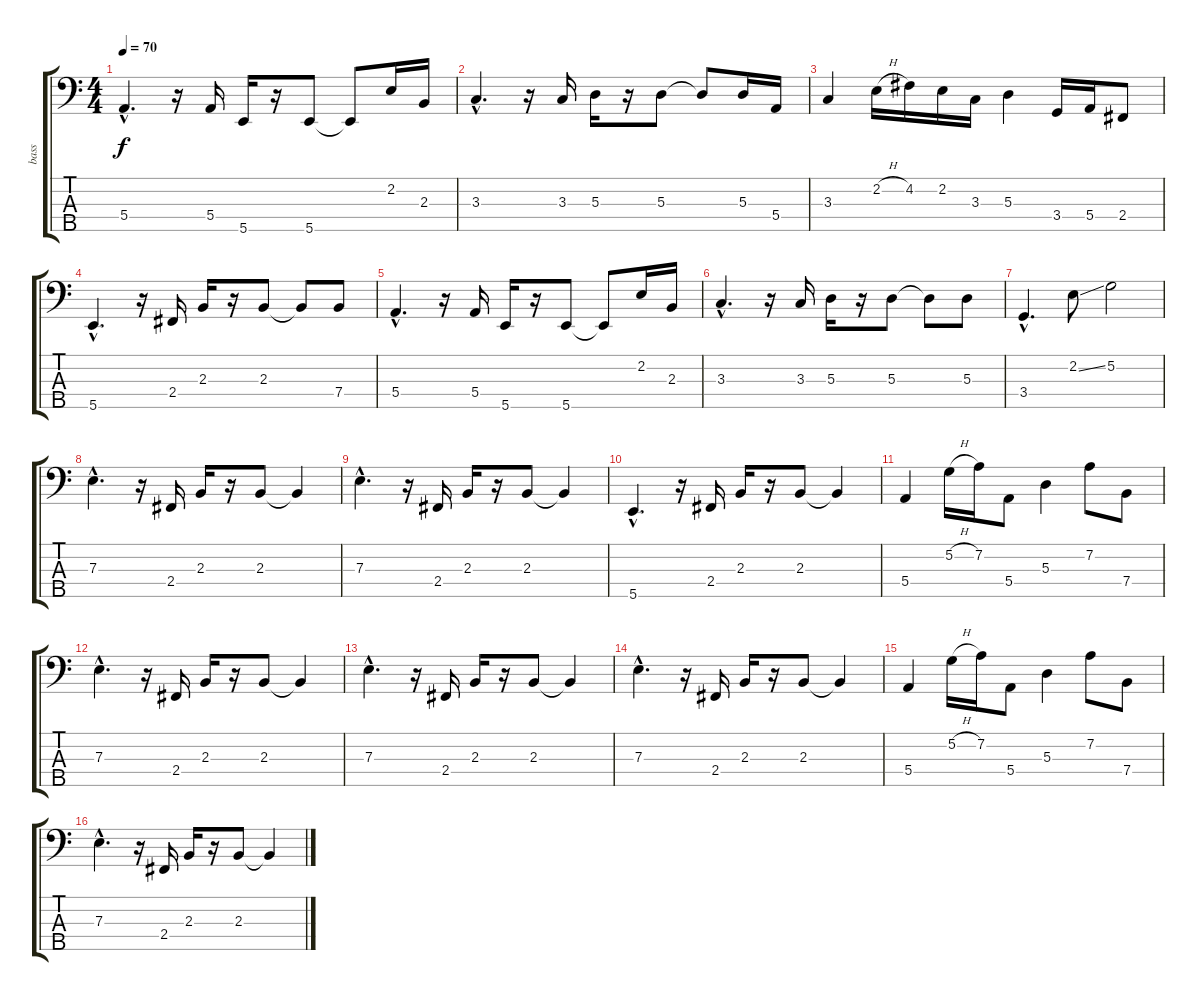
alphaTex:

\track ("bass" "bass") {instrument electricbassfinger}
\staff {score tabs}
\tuning (G2 D2 A1 E1 B0) {hide}
\ts (4 4)
\tempo 70
\clef f4
\ks c
5.4{hac}.4{d dy f} r.16 5.4.16 5.5.16 r.16 5.5.8 5.5{t}.8 2.2.16 2.3.16 |
3.3{hac}.4{d} r.16 3.3.16 5.3.16 r.16 5.3.8 5.3{t}.8 5.3.16 5.4.16 |
3.3.4 2.2{h}.16 4.2.16 2.2.16 3.3.16 5.3.4 3.4.16 5.4.16 2.4.8 |
5.5{hac}.4{d} r.16 2.4.16 2.3.16 r.16 2.3.8 2.3{t}.8 7.4.8 |
5.4{hac}.4{d} r.16 5.4.16 5.5.16 r.16 5.5.8 5.5{t}.8 2.2.16 2.3.16 |
3.3{hac}.4{d} r.16 3.3.16 5.3.16 r.16 5.3.8 5.3{t}.8 5.3.8 |
3.4{hac}.4{d} 2.2{ss}.8 5.2.2 |
7.3{hac}.4{d} r.16 2.4.16 2.3.16 r.16 2.3.8 2.3{t}.4 |
7.3{hac}.4{d} r.16 2.4.16 2.3.16 r.16 2.3.8 2.3{t}.4 |
5.5{hac}.4{d} r.16 2.4.16 2.3.16 r.16 2.3.8 2.3{t}.4 |
5.4.4 5.2{h}.16 7.2.16 5.4.8 5.3.4 7.2.8 7.4.8 |
7.3{hac}.4{d} r.16 2.4.16 2.3.16 r.16 2.3.8 2.3{t}.4 |
7.3{hac}.4{d} r.16 2.4.16 2.3.16 r.16 2.3.8 2.3{t}.4 |
7.3{hac}.4{d} r.16 2.4.16 2.3.16 r.16 2.3.8 2.3{t}.4 |
5.4.4 5.2{h}.16 7.2.16 5.4.8 5.3.4 7.2.8 7.4.8 |
7.3{hac}.4{d} r.16 2.4.16 2.3.16 r.16 2.3.8 2.3{t}.4
